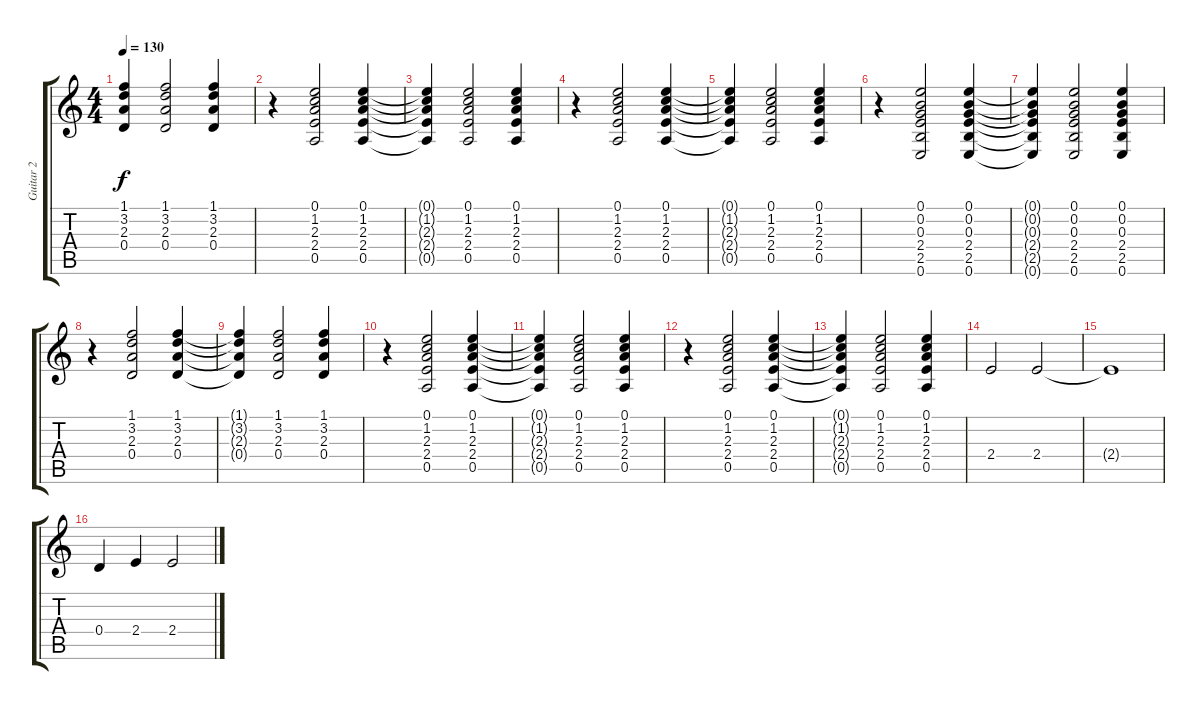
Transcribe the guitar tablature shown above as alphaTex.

\track ("Guitar 2" "Guitar 2") {instrument acousticguitarsteel}
\staff {score tabs}
\tuning (E4 B3 G3 D3 A2 E2) {hide}
\ts (4 4)
\tempo 130
\clef g2
\ks c
(1.1{t} 3.2{t} 2.3{t} 0.4{t}).4{dy f} (1.1 3.2 2.3 0.4).2 (1.1 3.2 2.3 0.4).4 |
r.4 (0.1 1.2 2.3 2.4 0.5).2 (0.1 1.2 2.3 2.4 0.5).4 |
(0.1{t} 1.2{t} 2.3{t} 2.4{t} 0.5{t}).4 (0.1 1.2 2.3 2.4 0.5).2 (0.1 1.2 2.3 2.4 0.5).4 |
r.4 (0.1 1.2 2.3 2.4 0.5).2 (0.1 1.2 2.3 2.4 0.5).4 |
(0.1{t} 1.2{t} 2.3{t} 2.4{t} 0.5{t}).4 (0.1 1.2 2.3 2.4 0.5).2 (0.1 1.2 2.3 2.4 0.5).4 |
r.4 (0.1 0.2 0.3 2.4 2.5 0.6).2 (0.1 0.2 0.3 2.4 2.5 0.6).4 |
(0.1{t} 0.2{t} 0.3{t} 2.4{t} 2.5{t} 0.6{t}).4 (0.1 0.2 0.3 2.4 2.5 0.6).2 (0.1 0.2 0.3 2.4 2.5 0.6).4 |
r.4 (1.1 3.2 2.3 0.4).2 (1.1 3.2 2.3 0.4).4 |
(1.1{t} 3.2{t} 2.3{t} 0.4{t}).4 (1.1 3.2 2.3 0.4).2 (1.1 3.2 2.3 0.4).4 |
r.4 (0.1 1.2 2.3 2.4 0.5).2 (0.1 1.2 2.3 2.4 0.5).4 |
(0.1{t} 1.2{t} 2.3{t} 2.4{t} 0.5{t}).4 (0.1 1.2 2.3 2.4 0.5).2 (0.1 1.2 2.3 2.4 0.5).4 |
r.4 (0.1 1.2 2.3 2.4 0.5).2 (0.1 1.2 2.3 2.4 0.5).4 |
(0.1{t} 1.2{t} 2.3{t} 2.4{t} 0.5{t}).4 (0.1 1.2 2.3 2.4 0.5).2 (0.1 1.2 2.3 2.4 0.5).4 |
2.4.2 2.4.2 |
2.4{t}.1 |
0.4.4 2.4.4 2.4.2
